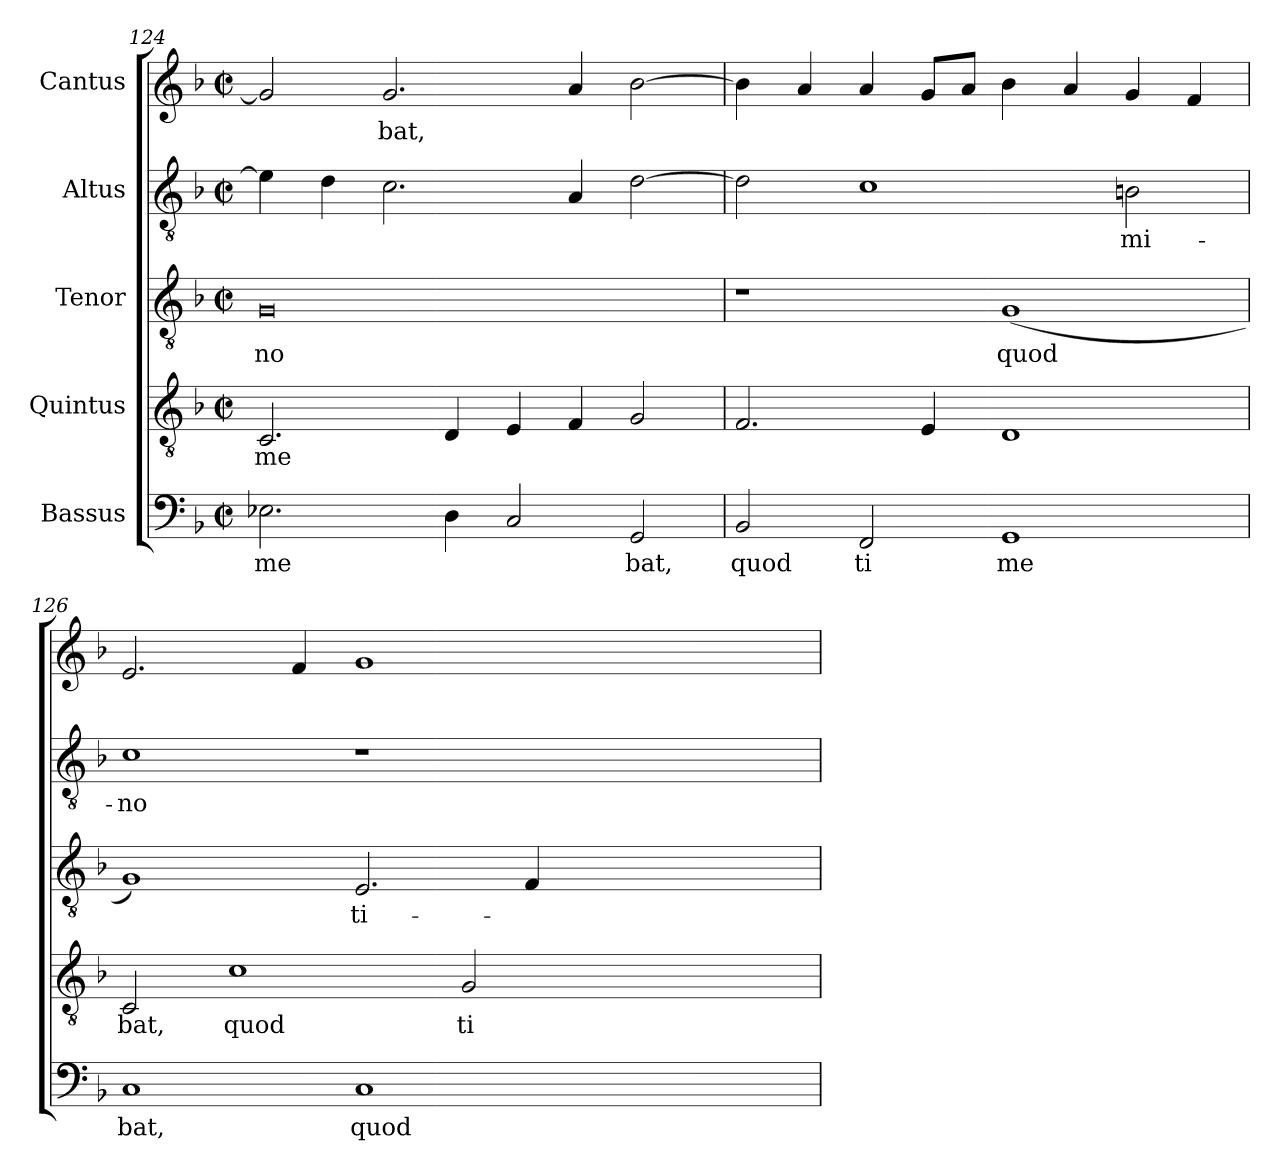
**kern	**text	**kern	**text	**kern	**text	**kern	**text	**kern	**text
*part5	*part5	*part4	*part4	*part3	*part3	*part2	*part2	*part1	*part1
*staff5	*staff5	*staff4	*staff4	*staff3	*staff3	*staff2	*staff2	*staff1	*staff1
*I"Bassus	*	*I"Quintus	*	*I"Tenor	*	*I"Altus	*	*I"Cantus	*
*clefF4	*	*clefGv2	*	*clefGv2	*	*clefGv2	*	*clefG2	*
*k[b-]	*	*k[b-]	*	*k[b-]	*	*k[b-]	*	*k[b-]	*
*F:	*	*F:	*	*F:	*	*F:	*	*F:	*
*M2/2	*	*M2/2	*	*M2/2	*	*M2/2	*	*M2/2	*
*met(c|)	*	*met(c|)	*	*met(c|)	*	*met(c|)	*	*met(c|)	*
=124	=124	=124	=124	=124	=124	=124	=124	=124	=124
!	!LO:LY:b	!	!LO:LY:b	!	!LO:LY:b:cj	!	!	!	!
2.E-X\	me	2.C/	me	0G	-no	4e-\]	.	2g/]	.
.	.	.	.	.	.	4d\	.	.	.
!	!	!	!	!	!	!	!	!	!LO:LY:b
.	.	.	.	.	.	2.c\	.	2.g/	-bat,
4D\	.	4D/	.	.	.	.	.	.	.
2C/	.	4E/	.	.	.	.	.	.	.
.	.	4F/	.	.	.	4A/	.	4a/	.
!	!LO:LY:b:cj	!	!	!	!	!	!	!	!
2GG/	bat,	2G/	.	.	.	[>2d\	.	[>2b-\	.
=125	=125	=125	=125	=125	=125	=125	=125	=125	=125
!	!LO:LY:b:cj	!	!	!	!	!	!	!	!
2BB-/	quod	2.F/	.	1r	.	2d\]	.	4b-\]	.
.	.	.	.	.	.	.	.	4a/	.
!	!LO:LY:b:cj	!	!	!	!	!	!	!	!
2FF/	ti	.	.	.	.	1c	.	4a/	.
.	.	4E/	.	.	.	.	.	8g/L	.
.	.	.	.	.	.	.	.	8a/J	.
!	!LO:LY:b:cj	!	!	!	!LO:LY:b	!	!	!	!
1GG	me	1D	.	(>1G	quod	.	.	4b-\	.
.	.	.	.	.	.	.	.	4a/	.
!	!	!	!	!	!	!	!LO:LY:b:cj	!	!
.	.	.	.	.	.	2B\	-mi-	4g/	.
.	.	.	.	.	.	.	.	4f/	.
!!LO:LB:g=z
=126	=126	=126	=126	=126	=126	=126	=126	=126	=126
!	!LO:LY:b:cj	!	!LO:LY:b:cj	!	!	!	!LO:LY:b:cj	!	!
*	*	*	*	*	*	*	*	*^	*
1C	bat,	2C/	bat,	1G)	.	1c	-no	2.e/	64ryy	.
.	.	.	.	.	.	.	.	.	1ryy	.
!	!	!	!LO:LY:b:cj	!	!	!	!	!	!	!
.	.	1c	quod	.	.	.	.	.	.	.
.	.	.	.	.	.	.	.	4f/	.	.
!	!LO:LY:b:cj	!	!	!	!LO:LY:b:cj	!LO:N:vis=1	!	!	!	!
1C	quod	.	.	2.E/	ti-	0r	.	1g	.	.
.	.	.	.	.	.	.	.	.	1ryy	.
!	!	!	!LO:LY:b:cj	!	!	!	!	!	!	!
.	.	2G/	ti-	.	.	.	.	.	.	.
.	.	.	.	4F/	.	.	.	.	.	.
1ryy	.	1ryy	.	1ryy	.	.	.	1ryy	.	.
.	.	.	.	.	.	.	.	.	2ryy	.
.	.	.	.	.	.	.	.	.	4ryy	.
.	.	.	.	.	.	.	.	.	8...ryy	.
*	*	*	*	*	*	*	*	*v	*v	*
=	=	=	=	=	=	=	=	=	=
*-	*-	*-	*-	*-	*-	*-	*-	*-	*-
